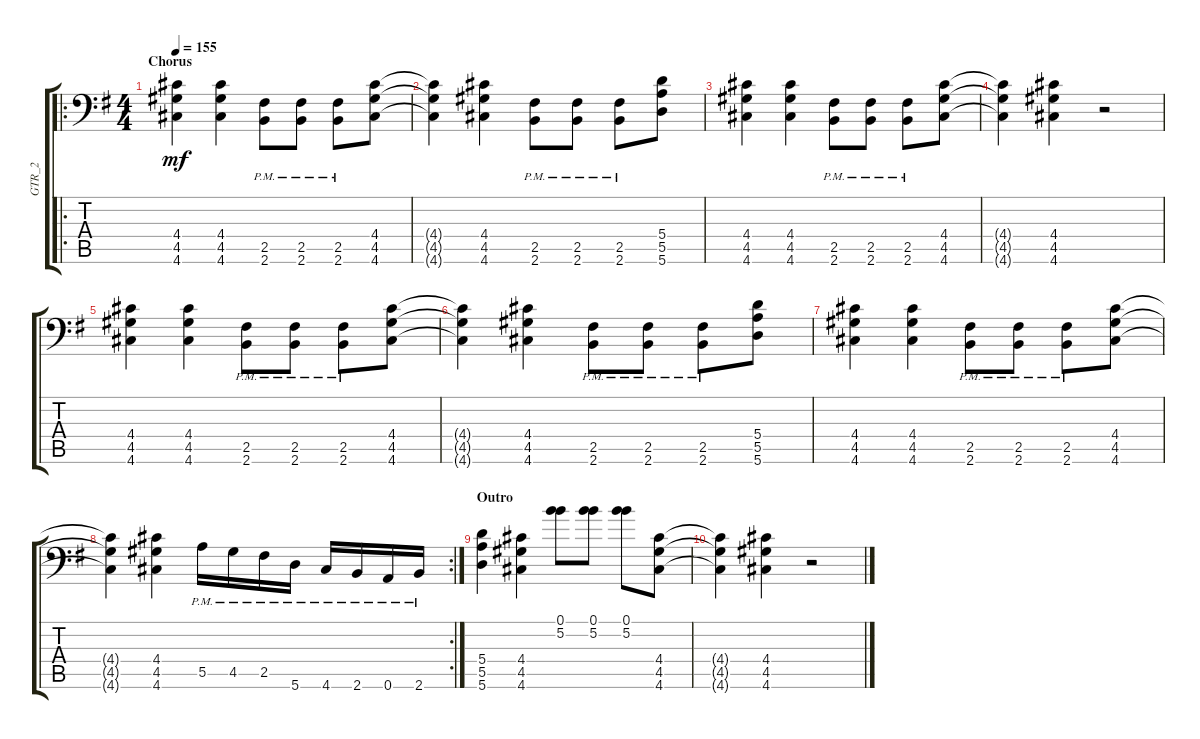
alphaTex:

\track ("GTR_2" "GTR_2") {instrument distortionguitar}
\staff {score tabs}
\tuning (B3 Gb3 D3 A2 E2 A1) {hide}
\ro
\ts (4 4)
\section ("" "Chorus")
\tempo 155
\clef f4
\ks g
(4.4 4.5 4.6).4{dy mf} (4.4 4.5 4.6).4 (2.5{pm} 2.6{pm}).8 (2.5{pm} 2.6{pm}).8 (2.5{pm} 2.6{pm}).8 (4.4 4.5 4.6).8 |
(4.4{t} 4.5{t} 4.6{t}).4 (4.4 4.5 4.6).4 (2.5{pm} 2.6{pm}).8 (2.5{pm} 2.6{pm}).8 (2.5{pm} 2.6{pm}).8 (5.4 5.5 5.6).8 |
(4.4 4.5 4.6).4 (4.4 4.5 4.6).4 (2.5{pm} 2.6{pm}).8 (2.5{pm} 2.6{pm}).8 (2.5{pm} 2.6{pm}).8 (4.4 4.5 4.6).8 |
(4.4{t} 4.5{t} 4.6{t}).4 (4.4 4.5 4.6).4 r.2 |
(4.4 4.5 4.6).4 (4.4 4.5 4.6).4 (2.5{pm} 2.6{pm}).8 (2.5{pm} 2.6{pm}).8 (2.5{pm} 2.6{pm}).8 (4.4 4.5 4.6).8 |
(4.4{t} 4.5{t} 4.6{t}).4 (4.4 4.5 4.6).4 (2.5{pm} 2.6{pm}).8 (2.5{pm} 2.6{pm}).8 (2.5{pm} 2.6{pm}).8 (5.4 5.5 5.6).8 |
(4.4 4.5 4.6).4 (4.4 4.5 4.6).4 (2.5{pm} 2.6{pm}).8 (2.5{pm} 2.6{pm}).8 (2.5{pm} 2.6{pm}).8 (4.4 4.5 4.6).8 |
\rc 2
(4.4{t} 4.5{t} 4.6{t}).4 (4.4 4.5 4.6).4 5.5{pm}.16 4.5{pm}.16 2.5{pm}.16 5.6{pm}.16 4.6{pm}.16 2.6{pm}.16 0.6{pm}.16 2.6{pm}.16 |
\section ("" "Outro")
(5.4 5.5 5.6).4 (4.4 4.5 4.6).4 (0.1 5.2).8 (0.1 5.2).8 (0.1 5.2).8 (4.4 4.5 4.6).8 |
(4.4{t} 4.5{t} 4.6{t}).4 (4.4 4.5 4.6).4 r.2
